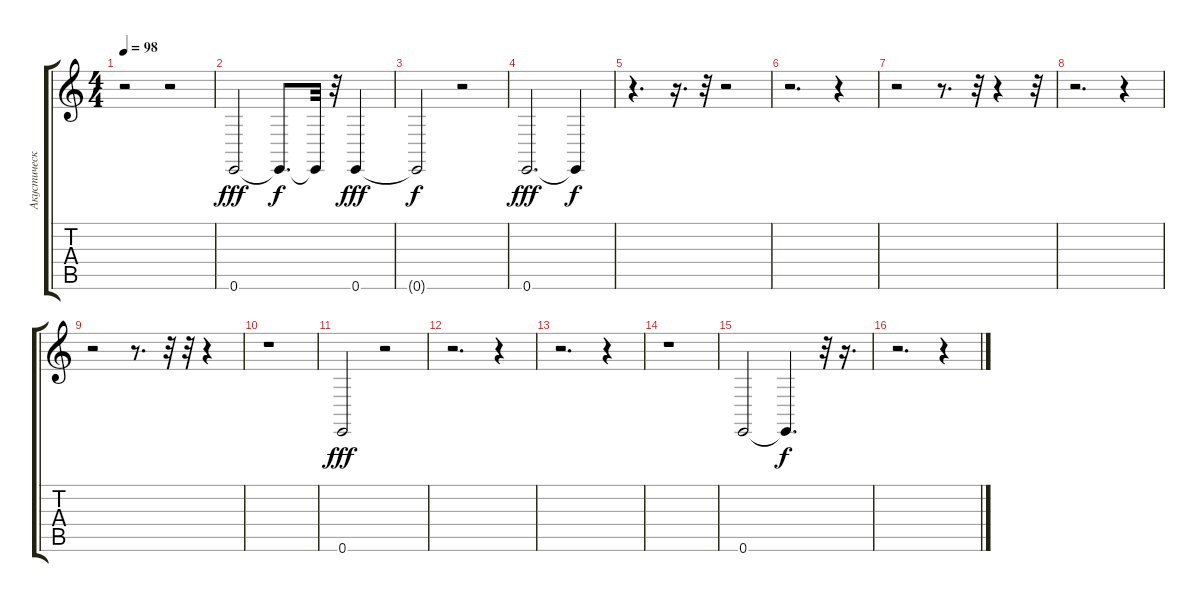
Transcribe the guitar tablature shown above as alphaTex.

\track ("Акустический Гранд Роял" "Акустическ") {instrument acousticgrandpiano}
\staff {score tabs}
\tuning (E4 B3 G3 D3 A2 E2) {hide}
\ts (4 4)
\tempo 98
\clef g2
\ks c
r.2{dy fff} r.2 |
0.6.2 0.6{t}.8{d dy f} 0.6{t}.32 r.32 0.6.4{dy fff} |
0.6{t}.2{dy f} r.2 |
0.6.2{d dy fff} 0.6{t}.4{dy f} |
r.4{d} r.16{d} r.32 r.2 |
r.2{d} r.4 |
r.2 r.8{d} r.32 r.4 r.32 |
r.2{d} r.4 |
r.2 r.8{d} r.32 r.32 r.4 |
r.1 |
0.6.2{dy fff} r.2 |
r.2{d} r.4 |
r.2{d} r.4 |
r.1 |
0.6.2 0.6{t}.4{d dy f} r.32 r.16{d} |
r.2{d} r.4
